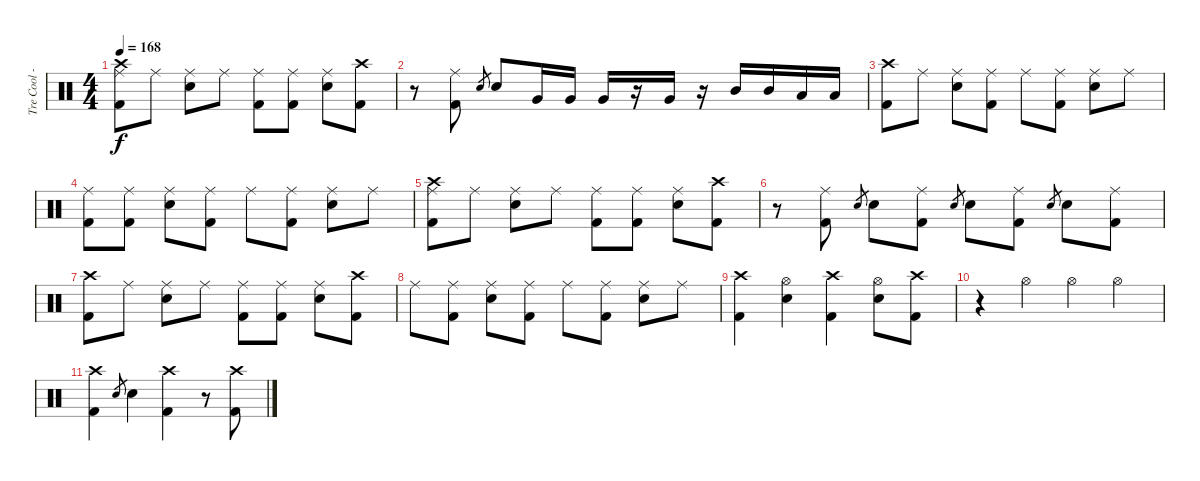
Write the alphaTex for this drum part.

\track ("Tre Cool - Percussion" "Tre Cool -") {instrument percussion}
\staff {score}
\articulation defaults
\ts (4 4)
\tempo 168
\clef neutral
\ks c
("Crash high (hit)" "Ride (middle)" "Kick (hit) 2").8{dy f} "Ride (middle)".8 ("Ride (middle)" "Electric Snare (hit)").8 "Ride (middle)".8 ("Ride (middle)" "Kick (hit) 2").8 ("Ride (middle)" "Kick (hit) 2").8 ("Ride (middle)" "Electric Snare (hit)").8 ("Crash high (hit)" "Kick (hit) 2").8 |
r.8 ("Ride (middle)" "Kick (hit) 2").8 "Electric Snare (hit)".8{gr} "Electric Snare (hit)".8 "Very Low Tom (hit)".16 "Very Low Tom (hit)".16 "Very Low Tom (hit)".16 r.16 "Very Low Tom (hit)".16 r.16 "Mid Tom (hit)".16 "Mid Tom (hit)".16 "Low Floor Tom (hit)".16 "Low Floor Tom (hit)".16 |
("Crash high (hit)" "Kick (hit) 2").8 "Ride (middle)".8 ("Ride (middle)" "Electric Snare (hit)").8 ("Ride (middle)" "Kick (hit) 2").8 "Ride (middle)".8 ("Ride (middle)" "Kick (hit) 2").8 ("Ride (middle)" "Electric Snare (hit)").8 "Ride (middle)".8 |
("Ride (middle)" "Kick (hit) 2").8 ("Ride (middle)" "Kick (hit) 2").8 ("Ride (middle)" "Electric Snare (hit)").8 ("Ride (middle)" "Kick (hit) 2").8 "Ride (middle)".8 ("Ride (middle)" "Kick (hit) 2").8 ("Ride (middle)" "Electric Snare (hit)").8 "Ride (middle)".8 |
("Crash high (hit)" "Ride (middle)" "Kick (hit) 2").8 "Ride (middle)".8 ("Ride (middle)" "Electric Snare (hit)").8 "Ride (middle)".8 ("Ride (middle)" "Kick (hit) 2").8 ("Ride (middle)" "Kick (hit) 2").8 ("Ride (middle)" "Electric Snare (hit)").8 ("Crash high (hit)" "Kick (hit) 2").8 |
r.8 ("Ride (middle)" "Kick (hit) 2").8 "Electric Snare (hit)".8{gr} "Electric Snare (hit)".8 ("Ride (middle)" "Kick (hit) 2").8 "Electric Snare (hit)".8{gr} "Electric Snare (hit)".8 ("Ride (middle)" "Kick (hit) 2").8 "Electric Snare (hit)".8{gr} "Electric Snare (hit)".8 ("Ride (middle)" "Kick (hit) 2").8 |
("Crash high (hit)" "Kick (hit) 2").8 "Ride (middle)".8 ("Ride (middle)" "Electric Snare (hit)").8 "Ride (middle)".8 ("Ride (middle)" "Kick (hit) 2").8 ("Ride (middle)" "Kick (hit) 2").8 ("Ride (middle)" "Electric Snare (hit)").8 ("Crash high (hit)" "Kick (hit) 2").8 |
"Ride (middle)".8 ("Ride (middle)" "Kick (hit) 2").8 ("Ride (middle)" "Electric Snare (hit)").8 ("Ride (middle)" "Kick (hit) 2").8 "Ride (middle)".8 ("Ride (middle)" "Kick (hit) 2").8 ("Ride (middle)" "Electric Snare (hit)").8 "Ride (middle)".8 |
("Crash high (hit)" "Kick (hit) 2").4 ("Hi-Hat (open)" "Electric Snare (hit)").4 ("Crash high (hit)" "Kick (hit) 2").4 ("Hi-Hat (open)" "Electric Snare (hit)").8 ("Crash high (hit)" "Kick (hit) 2").8 |
r.4 "Hi-Hat (open)".4 "Hi-Hat (open)".4 "Hi-Hat (open)".4 |
("Crash high (hit)" "Kick (hit) 2").4 "Electric Snare (hit)".8{gr} "Electric Snare (hit)".4 ("Crash high (hit)" "Kick (hit) 2").4 r.8 ("Crash high (hit)" "Kick (hit) 2").8
